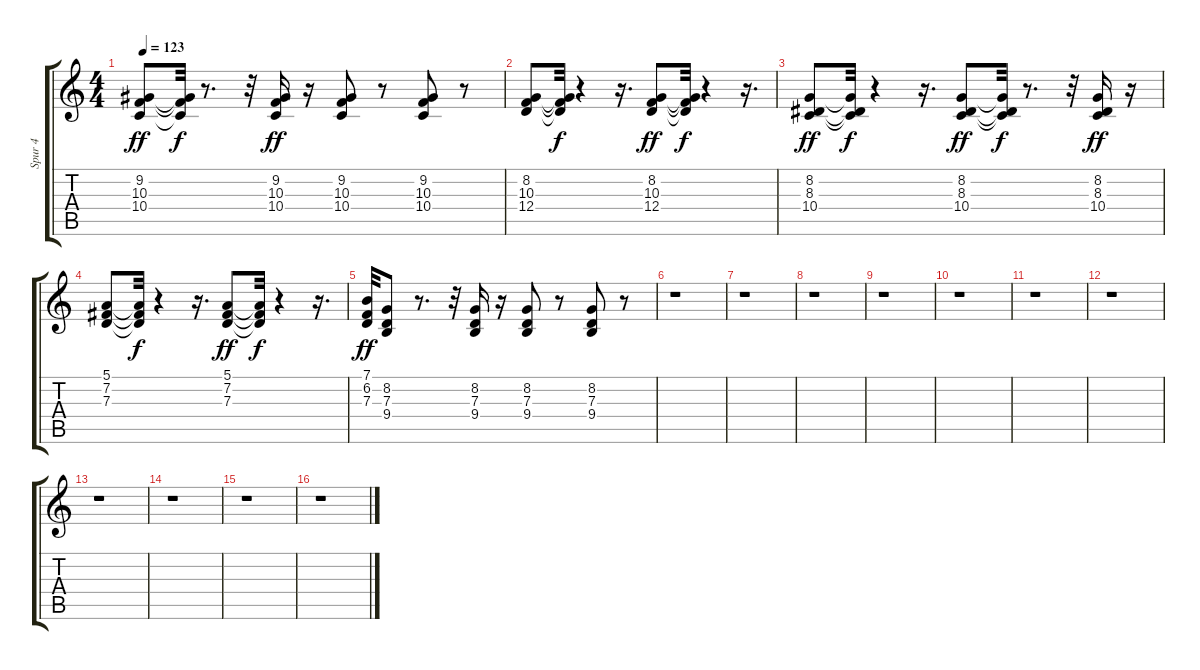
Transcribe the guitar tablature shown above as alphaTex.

\track ("Spur 4" "Spur 4") {instrument frenchhorn}
\staff {score tabs}
\tuning (E4 B3 G3 D3 A2 E2) {hide}
\ts (4 4)
\tempo 123
\clef g2
\ks c
(9.2 10.3 10.4).8{dy ff} (9.2{t} 10.3{t} 10.4{t}).32{dy f} r.8{d} r.32 (9.2 10.3 10.4).16{dy ff} r.16 (9.2 10.3 10.4).8 r.8 (9.2 10.3 10.4).8 r.8 |
(8.2 10.3 12.4).8 (8.2{t} 10.3{t} 12.4{t}).32{dy f} r.4 r.16{d} (8.2 10.3 12.4).8{dy ff} (8.2{t} 10.3{t} 12.4{t}).32{dy f} r.4 r.16{d} |
(8.2 8.3 10.4).8{dy ff} (8.2{t} 8.3{t} 10.4{t}).32{dy f} r.4 r.16{d} (8.2 8.3 10.4).8{dy ff} (8.2{t} 8.3{t} 10.4{t}).32{dy f} r.8{d} r.32 (8.2 8.3 10.4).16{dy ff} r.16 |
(5.1 7.2 7.3).8 (5.1{t} 7.2{t} 7.3{t}).32{dy f} r.4 r.16{d} (5.1 7.2 7.3).8{dy ff} (5.1{t} 7.2{t} 7.3{t}).32{dy f} r.4 r.16{d} |
(7.1 6.2 7.3).32{dy ff} (8.2 7.3 9.4).8 r.8{d} r.32 (8.2 7.3 9.4).16 r.16 (8.2 7.3 9.4).8 r.8 (8.2 7.3 9.4).8 r.8 |
r.1 |
r.1 |
r.1 |
r.1 |
r.1 |
r.1 |
r.1 |
r.1 |
r.1 |
r.1 |
r.1
